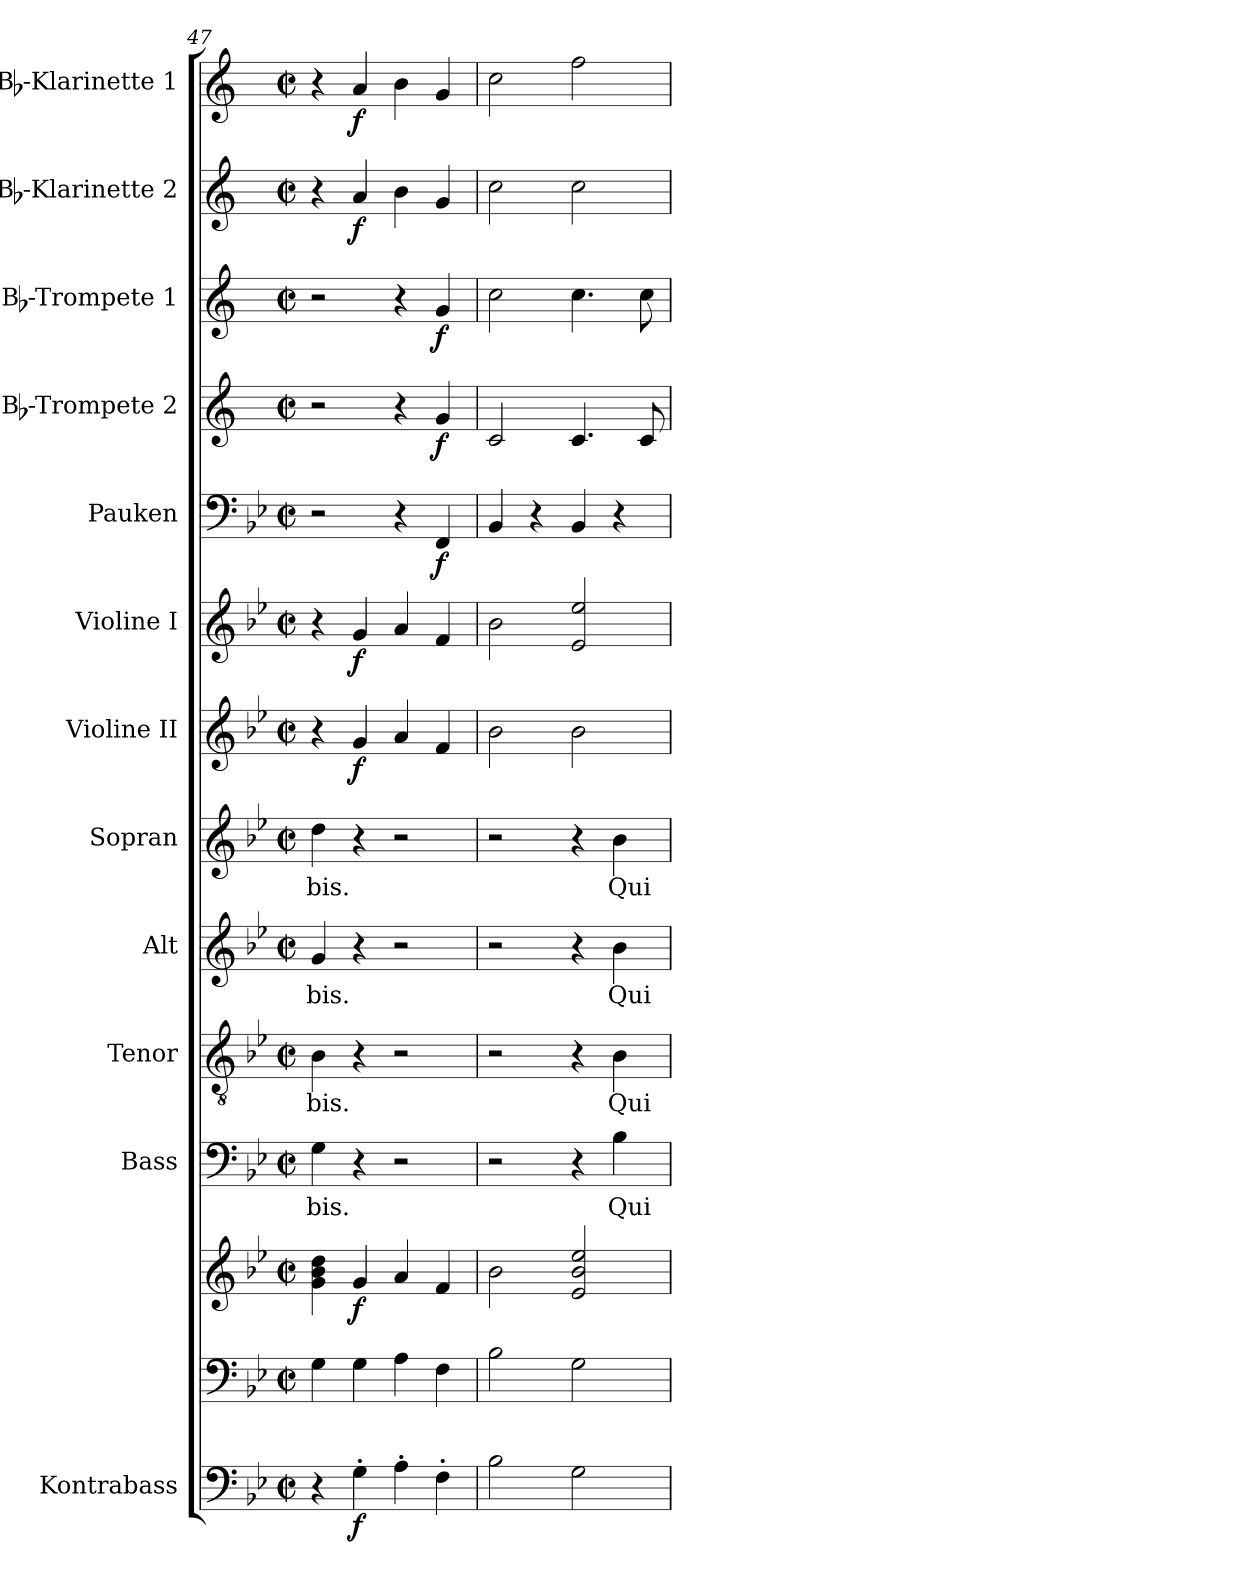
**kern	**dynam	**kern	**kern	**dynam	**kern	**text	**kern	**text	**kern	**text	**kern	**text	**kern	**dynam	**kern	**dynam	**kern	**dynam	**kern	**dynam	**kern	**dynam	**kern	**dynam	**kern	**dynam
*part13	*part13	*part12	*part12	*part12	*part11	*part11	*part10	*part10	*part9	*part9	*part8	*part8	*part7	*part7	*part6	*part6	*part5	*part5	*part4	*part4	*part3	*part3	*part2	*part2	*part1	*part1
*staff14	*staff14	*staff13	*staff12	*staff12/13	*staff11	*staff11	*staff10	*staff10	*staff9	*staff9	*staff8	*staff8	*staff7	*staff7	*staff6	*staff6	*staff5	*staff5	*staff4	*staff4	*staff3	*staff3	*staff2	*staff2	*staff1	*staff1
*I"Kontrabass	*	*	*	*	*I"Bass	*	*I"Tenor	*	*I"Alt	*	*I"Sopran	*	*I"Violine II	*	*I"Violine I	*	*I"Pauken	*	*I"Bb-Trompete 2	*	*I"Bb-Trompete 1	*	*I"Bb-Klarinette 2	*	*I"Bb-Klarinette 1	*
*I'Kb.	*	*	*	*	*I'B.	*	*I'T.	*	*I'A.	*	*I'S.	*	*I'Vl. II	*	*I'Vl. I	*	*I'Pk.	*	*I'Bb Trp. 2	*	*I'Bb Trp. 1	*	*I'Bb Kl. 2	*	*I'Bb Kl. 1	*
*clefF4	*	*clefF4	*clefG2	*	*clefF4	*	*clefGv2	*	*clefG2	*	*clefG2	*	*clefG2	*	*clefG2	*	*clefF4	*	*clefG2	*	*clefG2	*	*clefG2	*	*clefG2	*
*ITrd7c12	*	*	*	*	*	*	*	*	*	*	*	*	*	*	*	*	*	*	*ITrd1c2	*	*ITrd1c2	*	*ITrd1c2	*	*ITrd1c2	*
*k[b-e-]	*	*k[b-e-]	*k[b-e-]	*	*k[b-e-]	*	*k[b-e-]	*	*k[b-e-]	*	*k[b-e-]	*	*k[b-e-]	*	*k[b-e-]	*	*k[b-e-]	*	*k[b-e-]	*	*k[b-e-]	*	*k[b-e-]	*	*k[b-e-]	*
*B-:	*	*B-:	*B-:	*	*B-:	*	*B-:	*	*B-:	*	*B-:	*	*B-:	*	*B-:	*	*B-:	*	*B-:	*	*B-:	*	*B-:	*	*B-:	*
*M2/2	*	*M2/2	*M2/2	*	*M2/2	*	*M2/2	*	*M2/2	*	*M2/2	*	*M2/2	*	*M2/2	*	*M2/2	*	*M2/2	*	*M2/2	*	*M2/2	*	*M2/2	*
*met(c|)	*	*met(c|)	*met(c|)	*	*met(c|)	*	*met(c|)	*	*met(c|)	*	*met(c|)	*	*met(c|)	*	*met(c|)	*	*met(c|)	*	*met(c|)	*	*met(c|)	*	*met(c|)	*	*met(c|)	*
=47	=47	=47	=47	=47	=47	=47	=47	=47	=47	=47	=47	=47	=47	=47	=47	=47	=47	=47	=47	=47	=47	=47	=47	=47	=47	=47
!	!	!	!	!	!	!LO:LY:b	!	!LO:LY:b	!	!LO:LY:b	!	!LO:LY:b	!	!	!	!	!	!	!	!	!	!	!	!	!	!
4r	.	4G\	4g\ 4b-\ 4dd\	.	4G\	-bis.	4B-\	-bis.	4g/	-bis.	4dd\	-bis.	4r	.	4r	.	2r	.	2r	.	2r	.	4r	.	4r	.
!	!LO:DY:b	!	!	!LO:DY:b	!	!	!	!	!	!	!	!	!	!LO:DY:b	!	!LO:DY:b	!	!	!	!	!	!	!	!LO:DY:b	!	!LO:DY:b
4GG'>\	f	4G\	4g/	f	4r	.	4r	.	4r	.	4r	.	4g/	f	4g/	f	.	.	.	.	.	.	4g/	f	4g/	f
4AA'>\	.	4A\	4a/	.	2r	.	2r	.	2r	.	2r	.	4a/	.	4a/	.	4r	.	4r	.	4r	.	4a\	.	4a\	.
!	!	!	!	!	!	!	!	!	!	!	!	!	!	!	!	!	!	!LO:DY:b	!	!LO:DY:b	!	!LO:DY:b	!	!	!	!
4FF'>\	.	4F\	4f/	.	.	.	.	.	.	.	.	.	4f/	.	4f/	.	4FF/	f	4f/	f	4f/	f	4f/	.	4f/	.
=48	=48	=48	=48	=48	=48	=48	=48	=48	=48	=48	=48	=48	=48	=48	=48	=48	=48	=48	=48	=48	=48	=48	=48	=48	=48	=48
2BB-\	.	2B-\	2b-\	.	2r	.	2r	.	2r	.	2r	.	2b-\	.	2b-\	.	4BB-/	.	2B-/	.	2b-\	.	2b-\	.	2b-\	.
.	.	.	.	.	.	.	.	.	.	.	.	.	.	.	.	.	4r	.	.	.	.	.	.	.	.	.
2GG\	.	2G\	2e-/ 2b-/ 2ee-/	.	4r	.	4r	.	4r	.	4r	.	2b-\	.	2e-/ 2ee-/	.	4BB-/	.	4.B-/	.	4.b-\	.	2b-\	.	2ee-\	.
!	!	!	!	!	!	!LO:LY:b	!	!LO:LY:b	!	!LO:LY:b	!	!LO:LY:b	!	!	!	!	!	!	!	!	!	!	!	!	!	!
.	.	.	.	.	4B-\	Qui	4B-\	Qui	4b-\	Qui	4b-\	Qui	.	.	.	.	4r	.	.	.	.	.	.	.	.	.
.	.	.	.	.	.	.	.	.	.	.	.	.	.	.	.	.	.	.	8B-/	.	8b-\	.	.	.	.	.
=	=	=	=	=	=	=	=	=	=	=	=	=	=	=	=	=	=	=	=	=	=	=	=	=	=	=
*-	*-	*-	*-	*-	*-	*-	*-	*-	*-	*-	*-	*-	*-	*-	*-	*-	*-	*-	*-	*-	*-	*-	*-	*-	*-	*-
